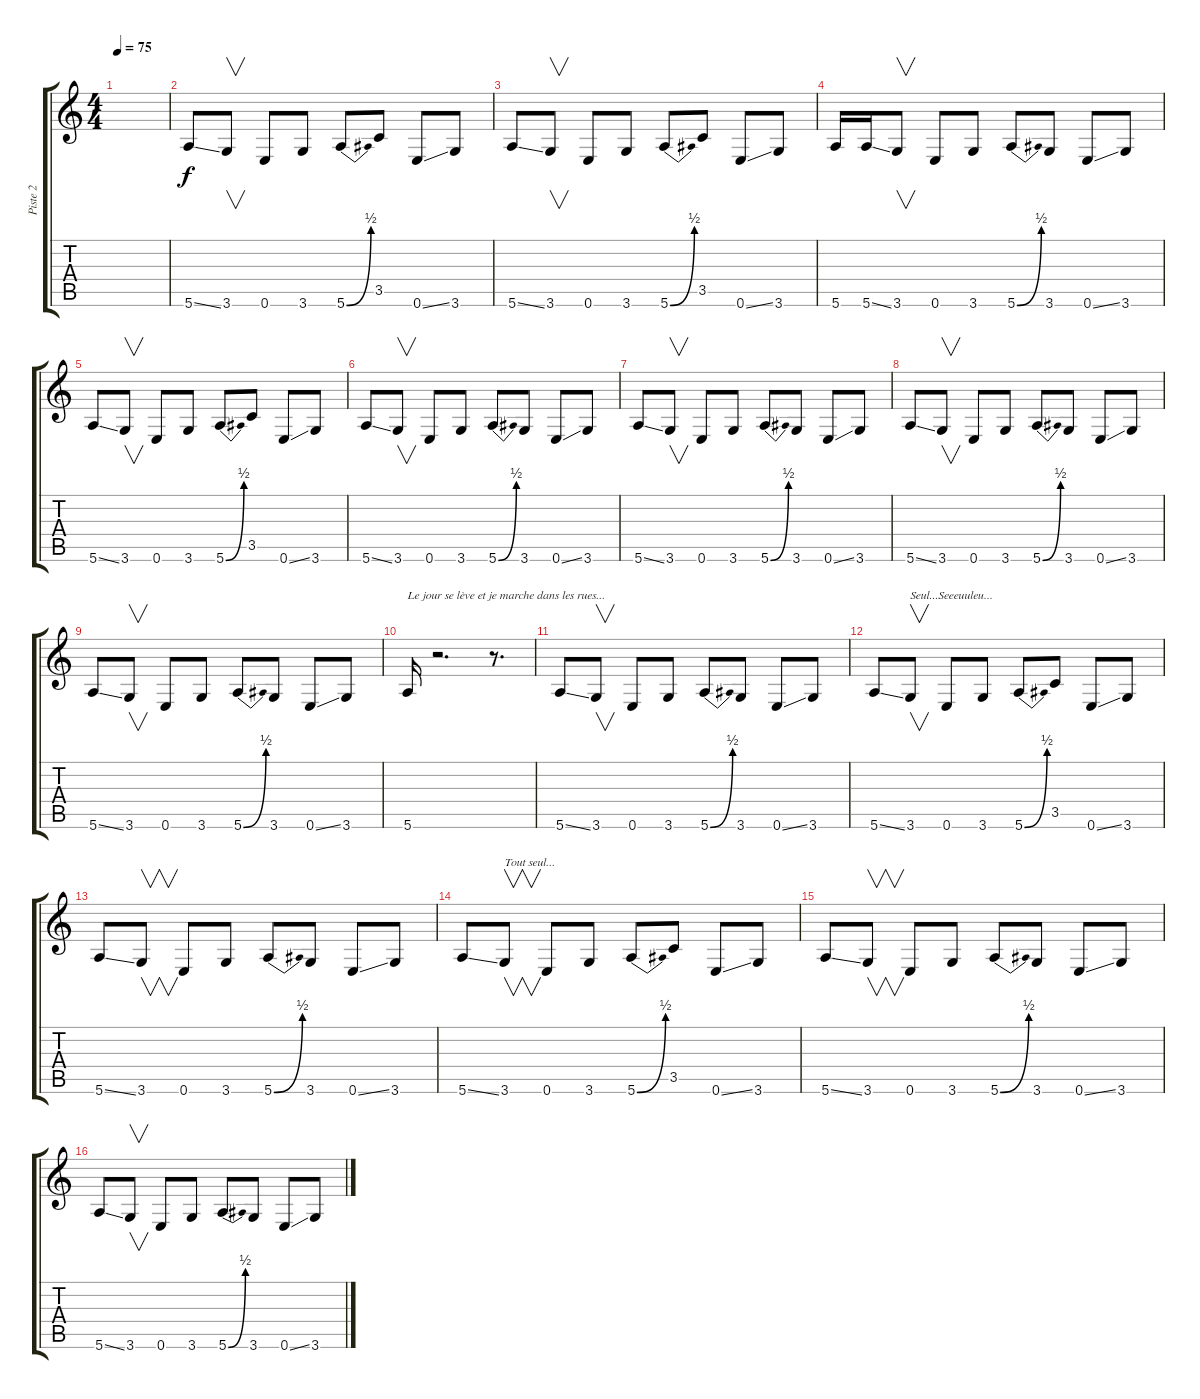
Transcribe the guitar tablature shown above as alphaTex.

\track ("Piste 2" "Piste 2") {instrument electricguitarclean}
\staff {score tabs}
\tuning (E4 B3 G3 D3 A2 E2) {hide}
\ts (4 4)
\tempo 75
\clef g2
\ks c
|
5.6{ss}.8 3.6.8{v} 0.6.8 3.6.8 5.6{be (bend 0 0 60 2)}.8 3.5.8 0.6{ss}.8 3.6.8 |
5.6{ss}.8 3.6.8{v} 0.6.8 3.6.8 5.6{be (bend 0 0 60 2)}.8 3.5.8 0.6{ss}.8 3.6.8 |
5.6.16 5.6{ss}.16 3.6.8{v} 0.6.8 3.6.8 5.6{be (bend 0 0 60 2)}.8 3.6.8 0.6{ss}.8 3.6.8 |
5.6{ss}.8 3.6.8{v} 0.6.8 3.6.8 5.6{be (bend 0 0 60 2)}.8 3.5.8 0.6{ss}.8 3.6.8 |
5.6{ss}.8 3.6.8{v} 0.6.8 3.6.8 5.6{be (bend 0 0 60 2)}.8 3.6.8 0.6{ss}.8 3.6.8 |
5.6{ss}.8 3.6.8{v} 0.6.8 3.6.8 5.6{be (bend 0 0 60 2)}.8 3.6.8 0.6{ss}.8 3.6.8 |
5.6{ss}.8 3.6.8{v} 0.6.8 3.6.8 5.6{be (bend 0 0 60 2)}.8 3.6.8 0.6{ss}.8 3.6.8 |
5.6{ss}.8 3.6.8{v} 0.6.8 3.6.8 5.6{be (bend 0 0 60 2)}.8 3.6.8 0.6{ss}.8 3.6.8 |
5.6.16{txt "Le jour se lève et je marche dans les rues..."} r.2{d} r.8{d} |
5.6{ss}.8 3.6.8{v} 0.6.8 3.6.8 5.6{be (bend 0 0 60 2)}.8 3.6.8 0.6{ss}.8 3.6.8 |
5.6{ss}.8 3.6.8{v txt "Seul...Seeeuuleu..."} 0.6.8 3.6.8 5.6{be (bend 0 0 60 2)}.8 3.5.8 0.6{ss}.8 3.6.8 |
5.6{ss}.8 3.6.8{v} 0.6.8 3.6.8 5.6{be (bend 0 0 60 2)}.8 3.6.8 0.6{ss}.8 3.6.8 |
5.6{ss}.8 3.6.8{v txt "Tout seul..."} 0.6.8 3.6.8 5.6{be (bend 0 0 60 2)}.8 3.5.8 0.6{ss}.8 3.6.8 |
5.6{ss}.8 3.6.8{v} 0.6.8 3.6.8 5.6{be (bend 0 0 60 2)}.8 3.6.8 0.6{ss}.8 3.6.8 |
5.6{ss}.8 3.6.8{v} 0.6.8 3.6.8 5.6{be (bend 0 0 60 2)}.8 3.6.8 0.6{ss}.8 3.6.8
